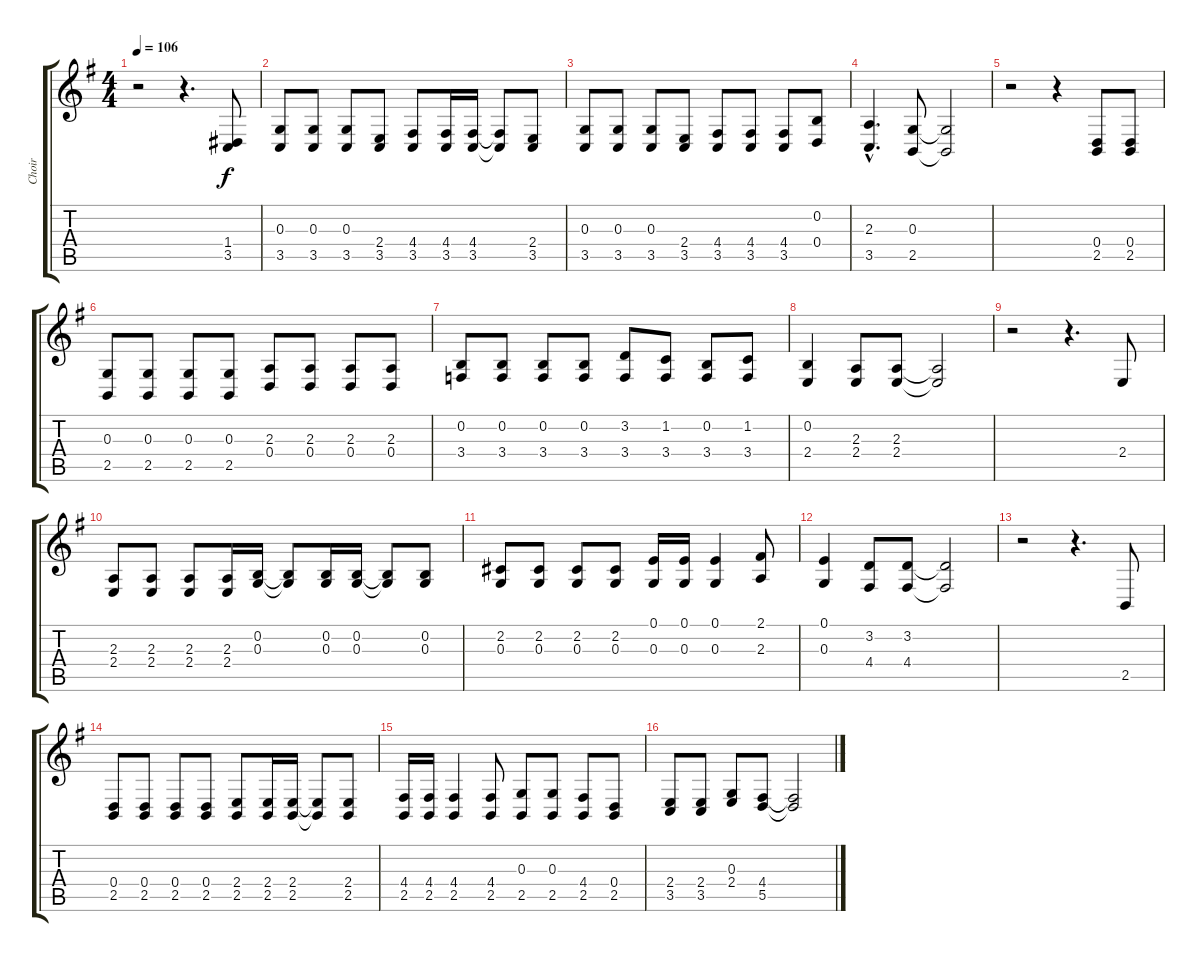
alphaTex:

\track ("Choir" "Choir") {instrument choiraahs}
\staff {score tabs}
\tuning (E4 B3 G3 D3 A2 E2) {hide}
\ts (4 4)
\tempo 106
\clef g2
\ks g
r.2{dy f} r.4{d} (1.4 3.5).8 |
(0.3 3.5).8 (0.3 3.5).8 (0.3 3.5).8 (2.4 3.5).8 (4.4 3.5).8 (4.4 3.5).16 (4.4 3.5).16 (4.4{t} 3.5{t}).8 (2.4 3.5).8 |
(0.3 3.5).8 (0.3 3.5).8 (0.3 3.5).8 (2.4 3.5).8 (4.4 3.5).8 (4.4 3.5).8 (4.4 3.5).8 (0.2 0.4).8 |
(2.3{hac} 3.5{hac}).4{d} (0.3 2.5).8 (0.3{t} 2.5{t}).2 |
r.2 r.4 (0.4 2.5).8 (0.4 2.5).8 |
(0.3 2.5).8 (0.3 2.5).8 (0.3 2.5).8 (0.3 2.5).8 (2.3 0.4).8 (2.3 0.4).8 (2.3 0.4).8 (2.3 0.4).8 |
(0.2 3.4).8 (0.2 3.4).8 (0.2 3.4).8 (0.2 3.4).8 (3.2 3.4).8 (1.2 3.4).8 (0.2 3.4).8 (1.2 3.4).8 |
(0.2 2.4).4 (2.3 2.4).8 (2.3 2.4).8 (2.3{t} 2.4{t}).2 |
r.2 r.4{d} 2.4.8 |
(2.3 2.4).8 (2.3 2.4).8 (2.3 2.4).8 (2.3 2.4).16 (0.2 0.3).16 (0.2{t} 0.3{t}).8 (0.2 0.3).16 (0.2 0.3).16 (0.2{t} 0.3{t}).8 (0.2 0.3).8 |
(2.2 0.3).8 (2.2 0.3).8 (2.2 0.3).8 (2.2 0.3).8 (0.1 0.3).16 (0.1 0.3).16 (0.1 0.3).4 (2.1 2.3).8 |
(0.1 0.3).4 (3.2 4.4).8 (3.2 4.4).8 (3.2{t} 4.4{t}).2 |
r.2 r.4{d} 2.5.8 |
(0.4 2.5).8 (0.4 2.5).8 (0.4 2.5).8 (0.4 2.5).8 (2.4 2.5).8 (2.4 2.5).16 (2.4 2.5).16 (2.4{t} 2.5{t}).8 (2.4 2.5).8 |
(4.4 2.5).16 (4.4 2.5).16 (4.4 2.5).4 (4.4 2.5).8 (0.3 2.5).8 (0.3 2.5).8 (4.4 2.5).8 (0.4 2.5).8 |
(2.4 3.5).8 (2.4 3.5).8 (0.3 2.4).8 (4.4 5.5).8 (4.4{t} 5.5{t}).2
